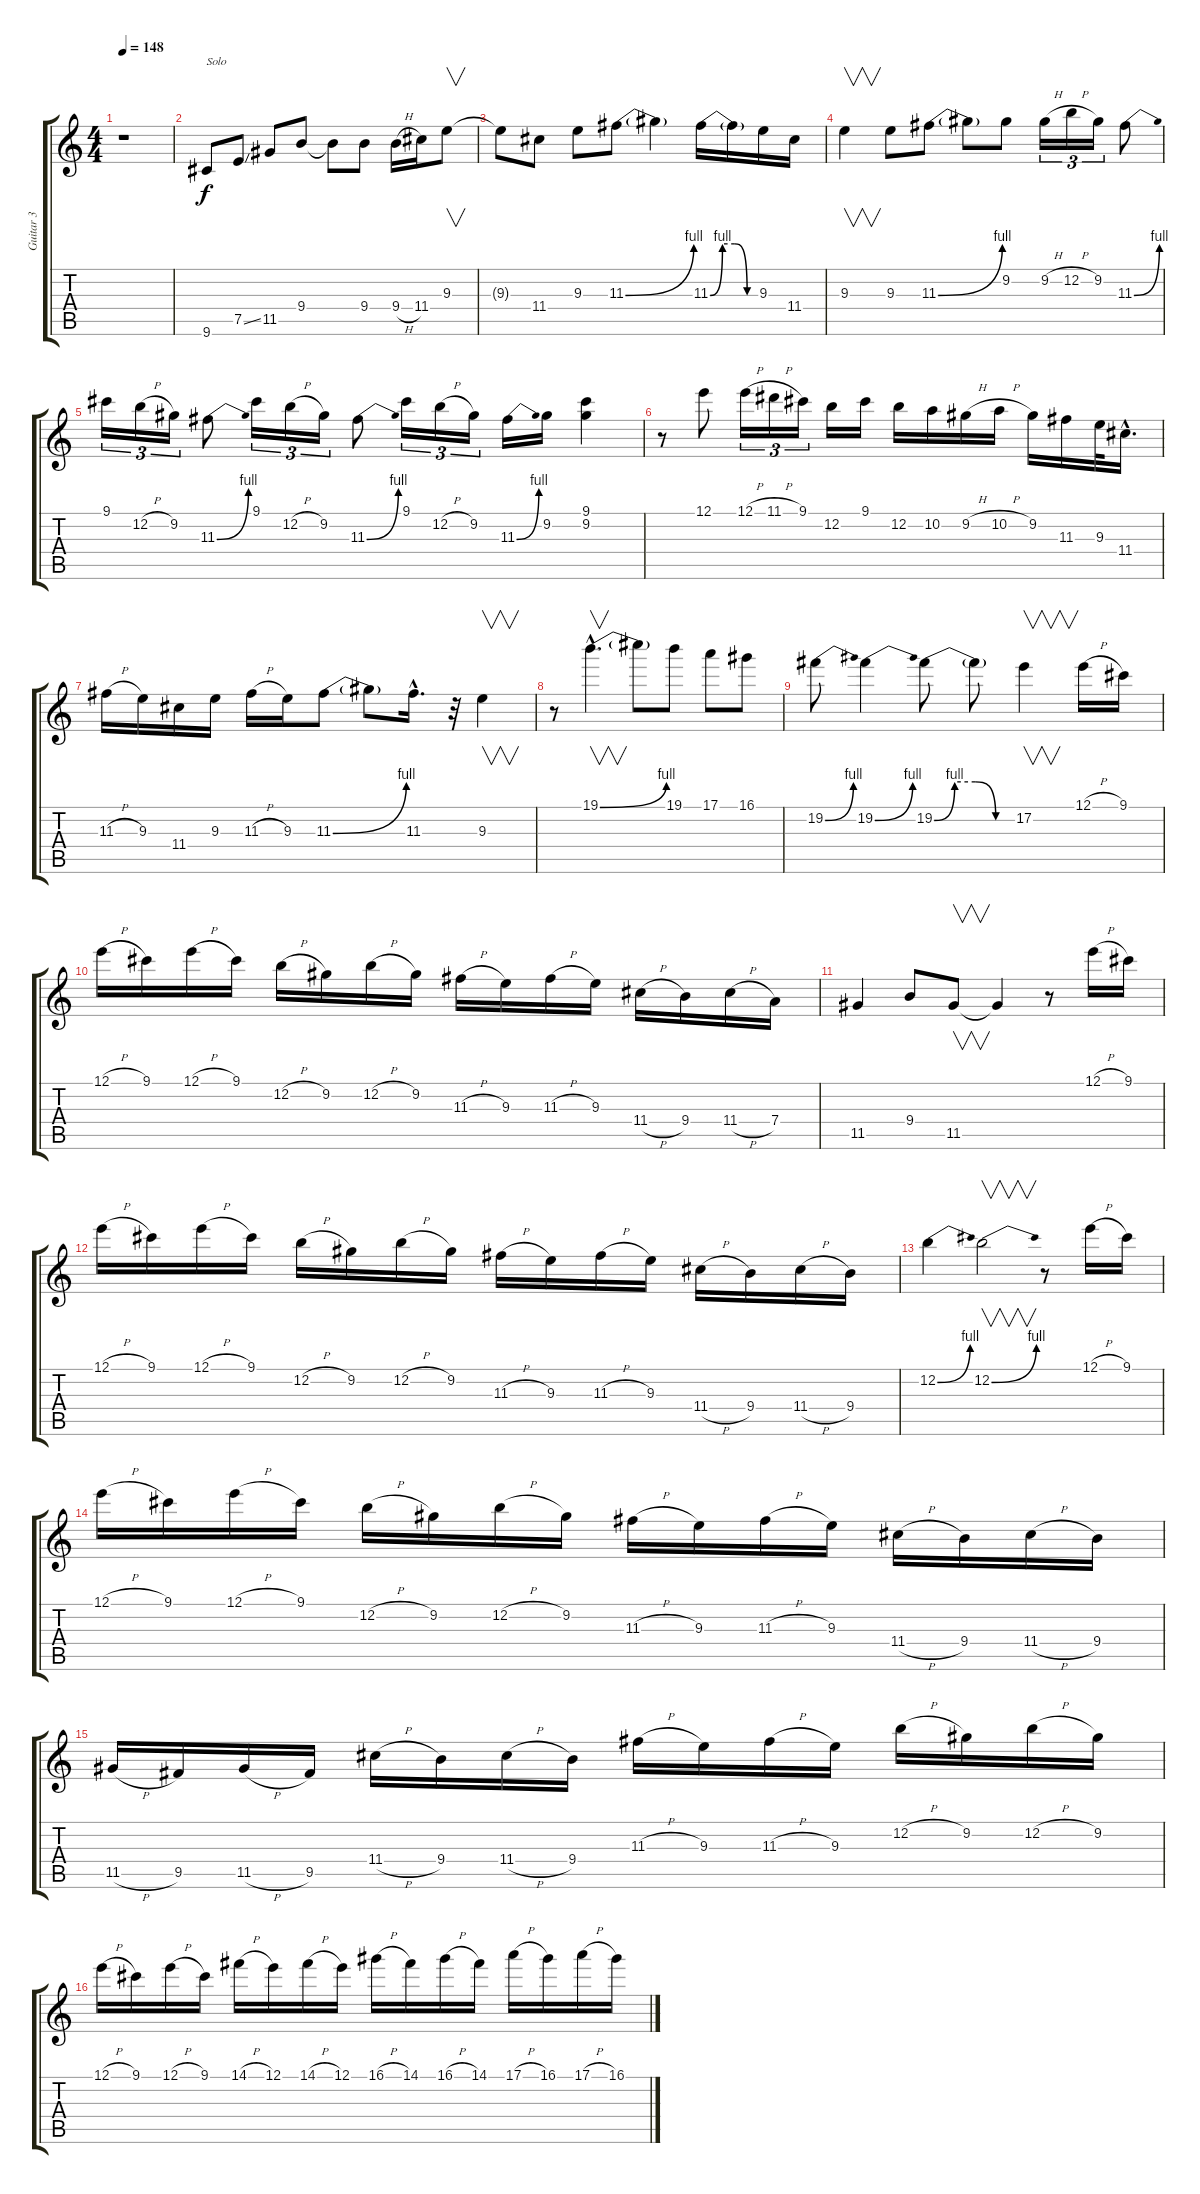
\track ("Guitar 3" "Guitar 3") {instrument overdrivenguitar}
\staff {score tabs}
\tuning (E4 B3 G3 D3 A2 E2) {hide}
\ts (4 4)
\tempo 148
\clef g2
\ks c
r.1{dy f} |
9.6.8{txt "Solo"} 7.5{ss}.8 11.5.8 9.4.8 9.4{t}.8 9.4.8 9.4{h}.16 11.4.16 9.3.8{v} |
9.3{t}.8 11.4.8 9.3.8 11.3{be (bend 0 0 60 4)}.8 11.3{t}.4 11.3{be (custom 0 0 15 4 30 4 45 0 60 0)}.16 11.3{t}.16 9.3.16 11.4.16 |
9.3.4{v} 9.3.8 11.3{be (bend 0 0 60 4)}.8 11.3{t}.8 9.2.8 9.2{h}.16{tu (3 2)} 12.2{h}.16{tu (3 2)} 9.2.16{tu (3 2)} 11.3{be (bend 0 0 60 4)}.8 |
9.1.16{tu (3 2)} 12.2{h}.16{tu (3 2)} 9.2.16{tu (3 2)} 11.3{be (bend 0 0 60 4)}.8 9.1.16{tu (3 2)} 12.2{h}.16{tu (3 2)} 9.2.16{tu (3 2)} 11.3{be (bend 0 0 60 4)}.8 9.1.16{tu (3 2)} 12.2{h}.16{tu (3 2)} 9.2.16{tu (3 2)} 11.3{be (bend 0 0 60 4)}.16 9.2.16 (9.1 9.2).4 |
r.8 12.1.8 12.1{h}.16{tu (3 2)} 11.1{h}.16{tu (3 2)} 9.1.16{tu (3 2)} 12.2.16 9.1.16 12.2.16 10.2.16 9.2{h}.16 10.2{h}.16 9.2.16 11.3.16 9.3.32 11.4{hac}.16{d} |
11.3{h}.16 9.3.16 11.4.16 9.3.16 11.3{h}.16 9.3.16 11.3{be (bend 0 0 60 4)}.8 11.3{t}.8 11.3{hac}.16{d} r.32 9.3.4{v} |
r.8 19.1{be (bend 0 0 60 4) hac}.4{v d} 19.1{t}.8 19.1.8 17.1.8 16.1.8 |
19.2{be (bend 0 0 60 4)}.8 19.2{be (bend 0 0 60 4)}.4 19.2{be (custom 0 0 15 4 30 4 45 0 60 0)}.8 19.2{t}.8 17.2.4{v} 12.1{h}.16 9.1.16 |
12.1{h}.16 9.1.16 12.1{h}.16 9.1.16 12.2{h}.16 9.2.16 12.2{h}.16 9.2.16 11.3{h}.16 9.3.16 11.3{h}.16 9.3.16 11.4{h}.16 9.4.16 11.4{h}.16 7.4.16 |
11.5.4 9.4.8 11.5.8{v} 11.5{t}.4 r.8 12.1{h}.16 9.1.16 |
12.1{h}.16 9.1.16 12.1{h}.16 9.1.16 12.2{h}.16 9.2.16 12.2{h}.16 9.2.16 11.3{h}.16 9.3.16 11.3{h}.16 9.3.16 11.4{h}.16 9.4.16 11.4{h}.16 9.4.16 |
12.2{be (bend 0 0 60 4)}.4 12.2{be (bend 0 0 60 4)}.2{v} r.8 12.1{h}.16 9.1.16 |
12.1{h}.16 9.1.16 12.1{h}.16 9.1.16 12.2{h}.16 9.2.16 12.2{h}.16 9.2.16 11.3{h}.16 9.3.16 11.3{h}.16 9.3.16 11.4{h}.16 9.4.16 11.4{h}.16 9.4.16 |
11.5{h}.16 9.5.16 11.5{h}.16 9.5.16 11.4{h}.16 9.4.16 11.4{h}.16 9.4.16 11.3{h}.16 9.3.16 11.3{h}.16 9.3.16 12.2{h}.16 9.2.16 12.2{h}.16 9.2.16 |
12.1{h}.16 9.1.16 12.1{h}.16 9.1.16 14.1{h}.16 12.1.16 14.1{h}.16 12.1.16 16.1{h}.16 14.1.16 16.1{h}.16 14.1.16 17.1{h}.16 16.1.16 17.1{h}.16 16.1.16
